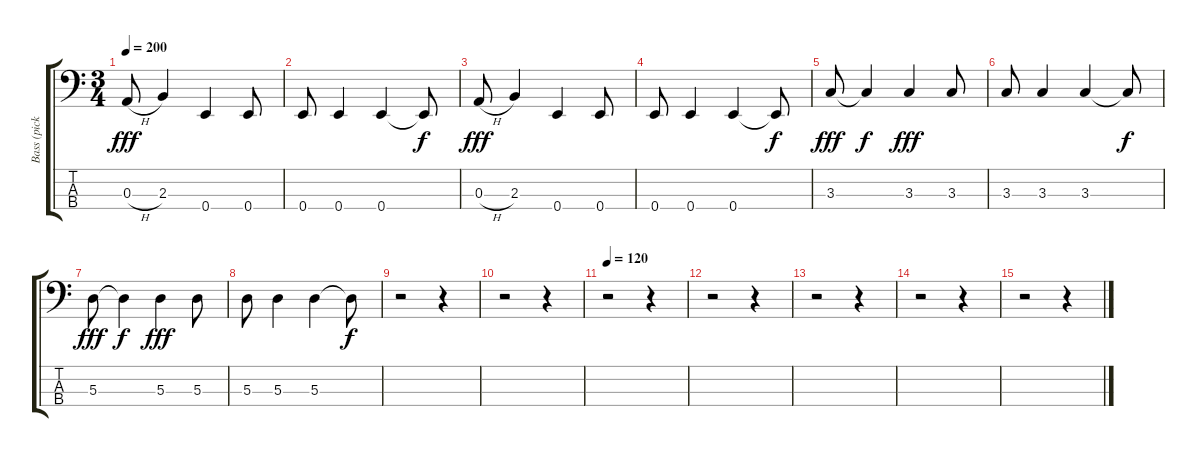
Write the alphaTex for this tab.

\track ("Bass (pick)" "Bass (pick") {instrument electricbasspick}
\staff {score tabs}
\tuning (G2 D2 A1 E1) {hide}
\ts (3 4)
\tempo 200
\clef f4
\ks c
0.3{h}.8{dy fff} 2.3.4 0.4.4 0.4.8 |
0.4.8 0.4.4 0.4.4 0.4{t}.8{dy f} |
0.3{h}.8{dy fff} 2.3.4 0.4.4 0.4.8 |
0.4.8 0.4.4 0.4.4 0.4{t}.8{dy f} |
3.3.8{dy fff} 3.3{t}.4{dy f} 3.3.4{dy fff} 3.3.8 |
3.3.8 3.3.4 3.3.4 3.3{t}.8{dy f} |
5.3.8{dy fff} 5.3{t}.4{dy f} 5.3.4{dy fff} 5.3.8 |
5.3.8 5.3.4 5.3.4 5.3{t}.8{dy f} |
r.2 r.4 |
r.2 r.4 |
\tempo 120
r.2 r.4 |
r.2 r.4 |
r.2 r.4 |
r.2 r.4 |
r.2 r.4
